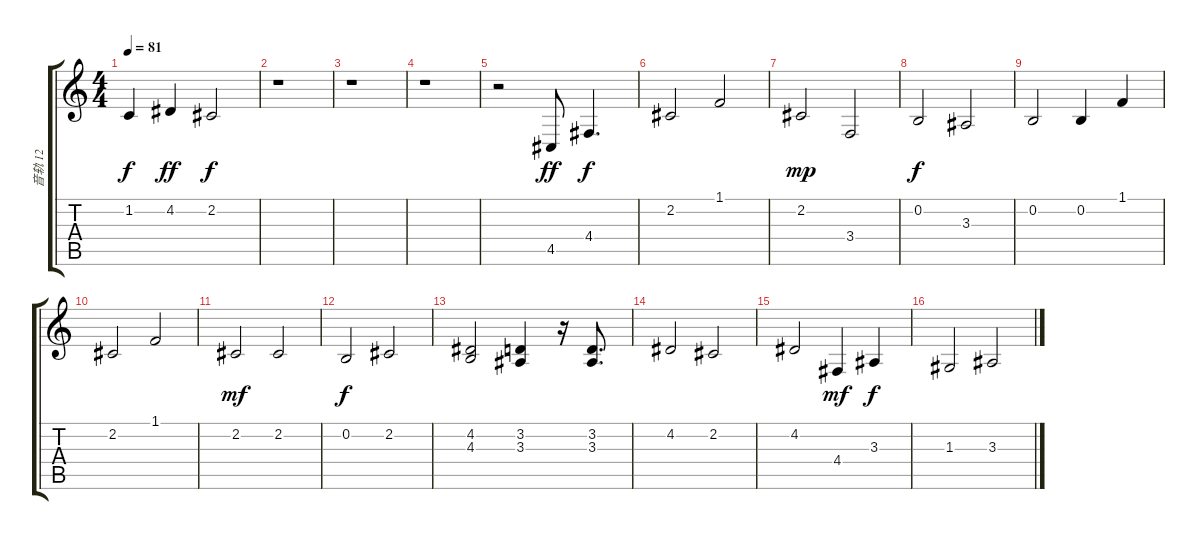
\track ("音轨 12" "音轨 12") {instrument stringensemble1}
\staff {score tabs}
\tuning (E4 B3 G3 D3 A2 E2) {hide}
\ts (4 4)
\tempo 81
\clef g2
\ks c
1.2.4{dy f} 4.2.4{dy ff} 2.2.2{dy f} |
r.1 |
r.1 |
r.1 |
r.2 4.5.8{dy ff instrument stringensemble1} 4.4.4{d dy f} |
2.2.2 1.1.2 |
2.2.2{dy mp} 3.4.2 |
0.2.2{dy f} 3.3.2 |
0.2.2 0.2.4 1.1.4 |
2.2.2 1.1.2 |
2.2.2{dy mf} 2.2.2 |
0.2.2{dy f} 2.2.2 |
(4.2 4.3).2 (3.2 3.3).4 r.16 (3.2 3.3).8{d} |
4.2.2 2.2.2 |
4.2.2 4.4.4{dy mf} 3.3.4{dy f} |
1.3.2 3.3.2
